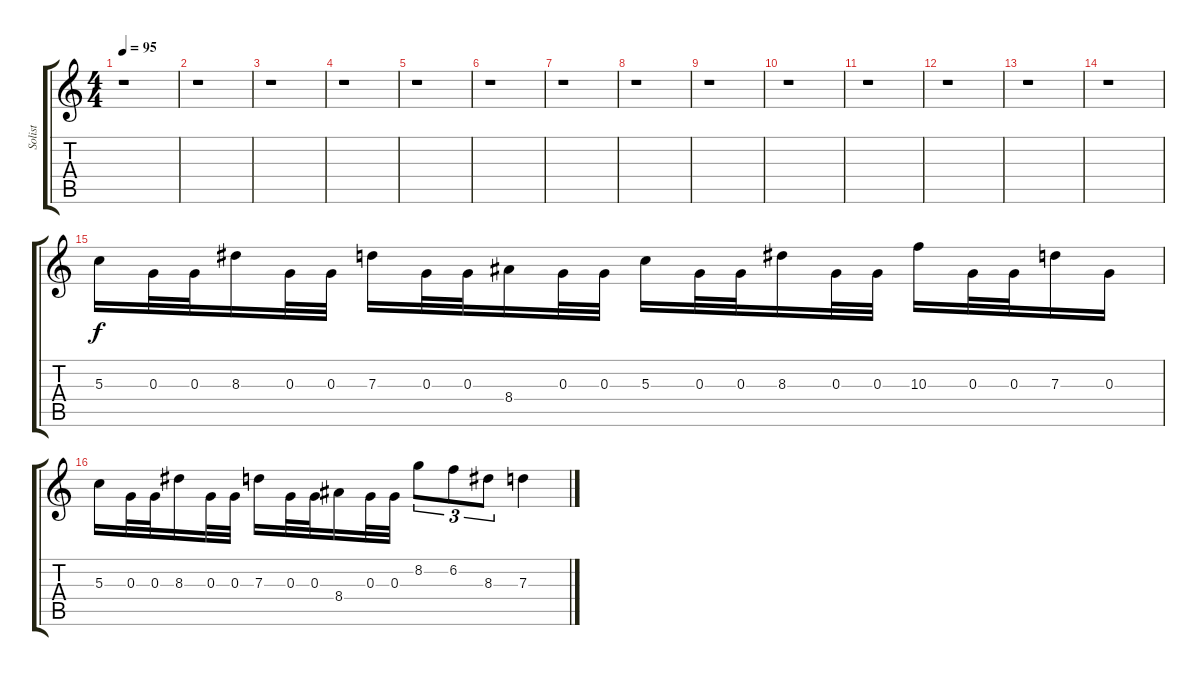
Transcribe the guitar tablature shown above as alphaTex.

\track ("Solist" "Solist") {instrument distortionguitar}
\staff {score tabs}
\tuning (E4 B3 G3 D3 A2 E2) {hide}
\ts (4 4)
\tempo 95
\clef g2
\ks c
r.1{dy f} |
r.1 |
r.1 |
r.1 |
r.1 |
r.1 |
r.1 |
r.1 |
r.1 |
r.1 |
r.1 |
r.1 |
r.1 |
r.1 |
5.3.16 0.3.32 0.3.32 8.3.16 0.3.32 0.3.32 7.3.16 0.3.32 0.3.32 8.4.16 0.3.32 0.3.32 5.3.16 0.3.32 0.3.32 8.3.16 0.3.32 0.3.32 10.3.16 0.3.32 0.3.32 7.3.16 0.3.16 |
5.3.16 0.3.32 0.3.32 8.3.16 0.3.32 0.3.32 7.3.16 0.3.32 0.3.32 8.4.16 0.3.32 0.3.32 8.2.8{tu (3 2)} 6.2.8{tu (3 2)} 8.3.8{tu (3 2)} 7.3.4
